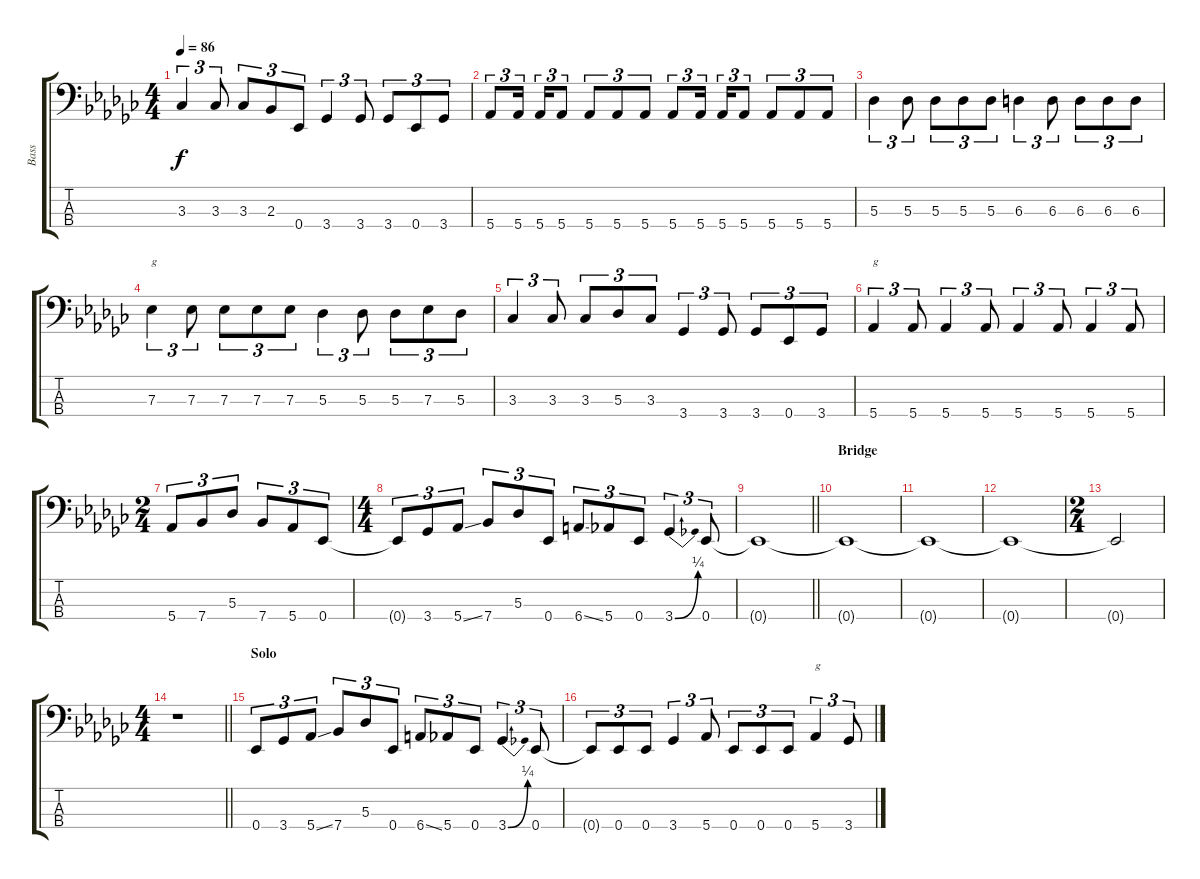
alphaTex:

\track ("Bass" "Bass") {instrument electricbassfinger}
\staff {score tabs}
\tuning (Gb2 Db2 Ab1 Eb1) {hide}
\ts (4 4)
\tempo 86
\clef f4
\ks ebminor
3.3.4{tu (3 2) dy f} 3.3.8{tu (3 2)} 3.3.8{tu (3 2)} 2.3.8{tu (3 2)} 0.4.8{tu (3 2)} 3.4.4{tu (3 2)} 3.4.8{tu (3 2)} 3.4.8{tu (3 2)} 0.4.8{tu (3 2)} 3.4.8{tu (3 2)} |
5.4.8{tu (3 2)} 5.4.16{tu (3 2)} 5.4.16{tu (3 2)} 5.4.8{tu (3 2)} 5.4.8{tu (3 2)} 5.4.8{tu (3 2)} 5.4.8{tu (3 2)} 5.4.8{tu (3 2)} 5.4.16{tu (3 2)} 5.4.16{tu (3 2)} 5.4.8{tu (3 2)} 5.4.8{tu (3 2)} 5.4.8{tu (3 2)} 5.4.8{tu (3 2)} |
5.3.4{tu (3 2)} 5.3.8{tu (3 2)} 5.3.8{tu (3 2)} 5.3.8{tu (3 2)} 5.3.8{tu (3 2)} 6.3.4{tu (3 2)} 6.3.8{tu (3 2)} 6.3.8{tu (3 2)} 6.3.8{tu (3 2)} 6.3.8{tu (3 2)} |
7.3.4{tu (3 2) txt "g"} 7.3.8{tu (3 2)} 7.3.8{tu (3 2)} 7.3.8{tu (3 2)} 7.3.8{tu (3 2)} 5.3.4{tu (3 2)} 5.3.8{tu (3 2)} 5.3.8{tu (3 2)} 7.3.8{tu (3 2)} 5.3.8{tu (3 2)} |
3.3.4{tu (3 2)} 3.3.8{tu (3 2)} 3.3.8{tu (3 2)} 5.3.8{tu (3 2)} 3.3.8{tu (3 2)} 3.4.4{tu (3 2)} 3.4.8{tu (3 2)} 3.4.8{tu (3 2)} 0.4.8{tu (3 2)} 3.4.8{tu (3 2)} |
5.4.4{tu (3 2) txt "g"} 5.4.8{tu (3 2)} 5.4.4{tu (3 2)} 5.4.8{tu (3 2)} 5.4.4{tu (3 2)} 5.4.8{tu (3 2)} 5.4.4{tu (3 2)} 5.4.8{tu (3 2)} |
\ts (2 4)
5.4.8{tu (3 2)} 7.4.8{tu (3 2)} 5.3.8{tu (3 2)} 7.4.8{tu (3 2)} 5.4.8{tu (3 2)} 0.4.8{tu (3 2)} |
\ts (4 4)
0.4{t}.8{tu (3 2)} 3.4.8{tu (3 2)} 5.4{ss}.8{tu (3 2)} 7.4.8{tu (3 2)} 5.3.8{tu (3 2)} 0.4.8{tu (3 2)} 6.4{ss}.8{tu (3 2)} 5.4.8{tu (3 2)} 0.4.8{tu (3 2)} 3.4{be (bend 0 0 60 1)}.4{tu (3 2)} 0.4.8{tu (3 2)} |
\barLineRight lightlight
0.4{t}.1 |
\section ("" "Bridge")
0.4{t}.1 |
0.4{t}.1 |
0.4{t}.1 |
\ts (2 4)
0.4{t}.2 |
\ts (4 4)
\barLineRight lightlight
r.1 |
\section ("" "Solo")
0.4.8{tu (3 2)} 3.4.8{tu (3 2)} 5.4{ss}.8{tu (3 2)} 7.4.8{tu (3 2)} 5.3.8{tu (3 2)} 0.4.8{tu (3 2)} 6.4{ss}.8{tu (3 2)} 5.4.8{tu (3 2)} 0.4.8{tu (3 2)} 3.4{be (bend 0 0 60 1)}.4{tu (3 2)} 0.4.8{tu (3 2)} |
0.4{t}.8{tu (3 2)} 0.4.8{tu (3 2)} 0.4.8{tu (3 2)} 3.4.4{tu (3 2)} 5.4.8{tu (3 2)} 0.4.8{tu (3 2)} 0.4.8{tu (3 2)} 0.4.8{tu (3 2)} 5.4.4{tu (3 2) txt "g"} 3.4.8{tu (3 2)}
